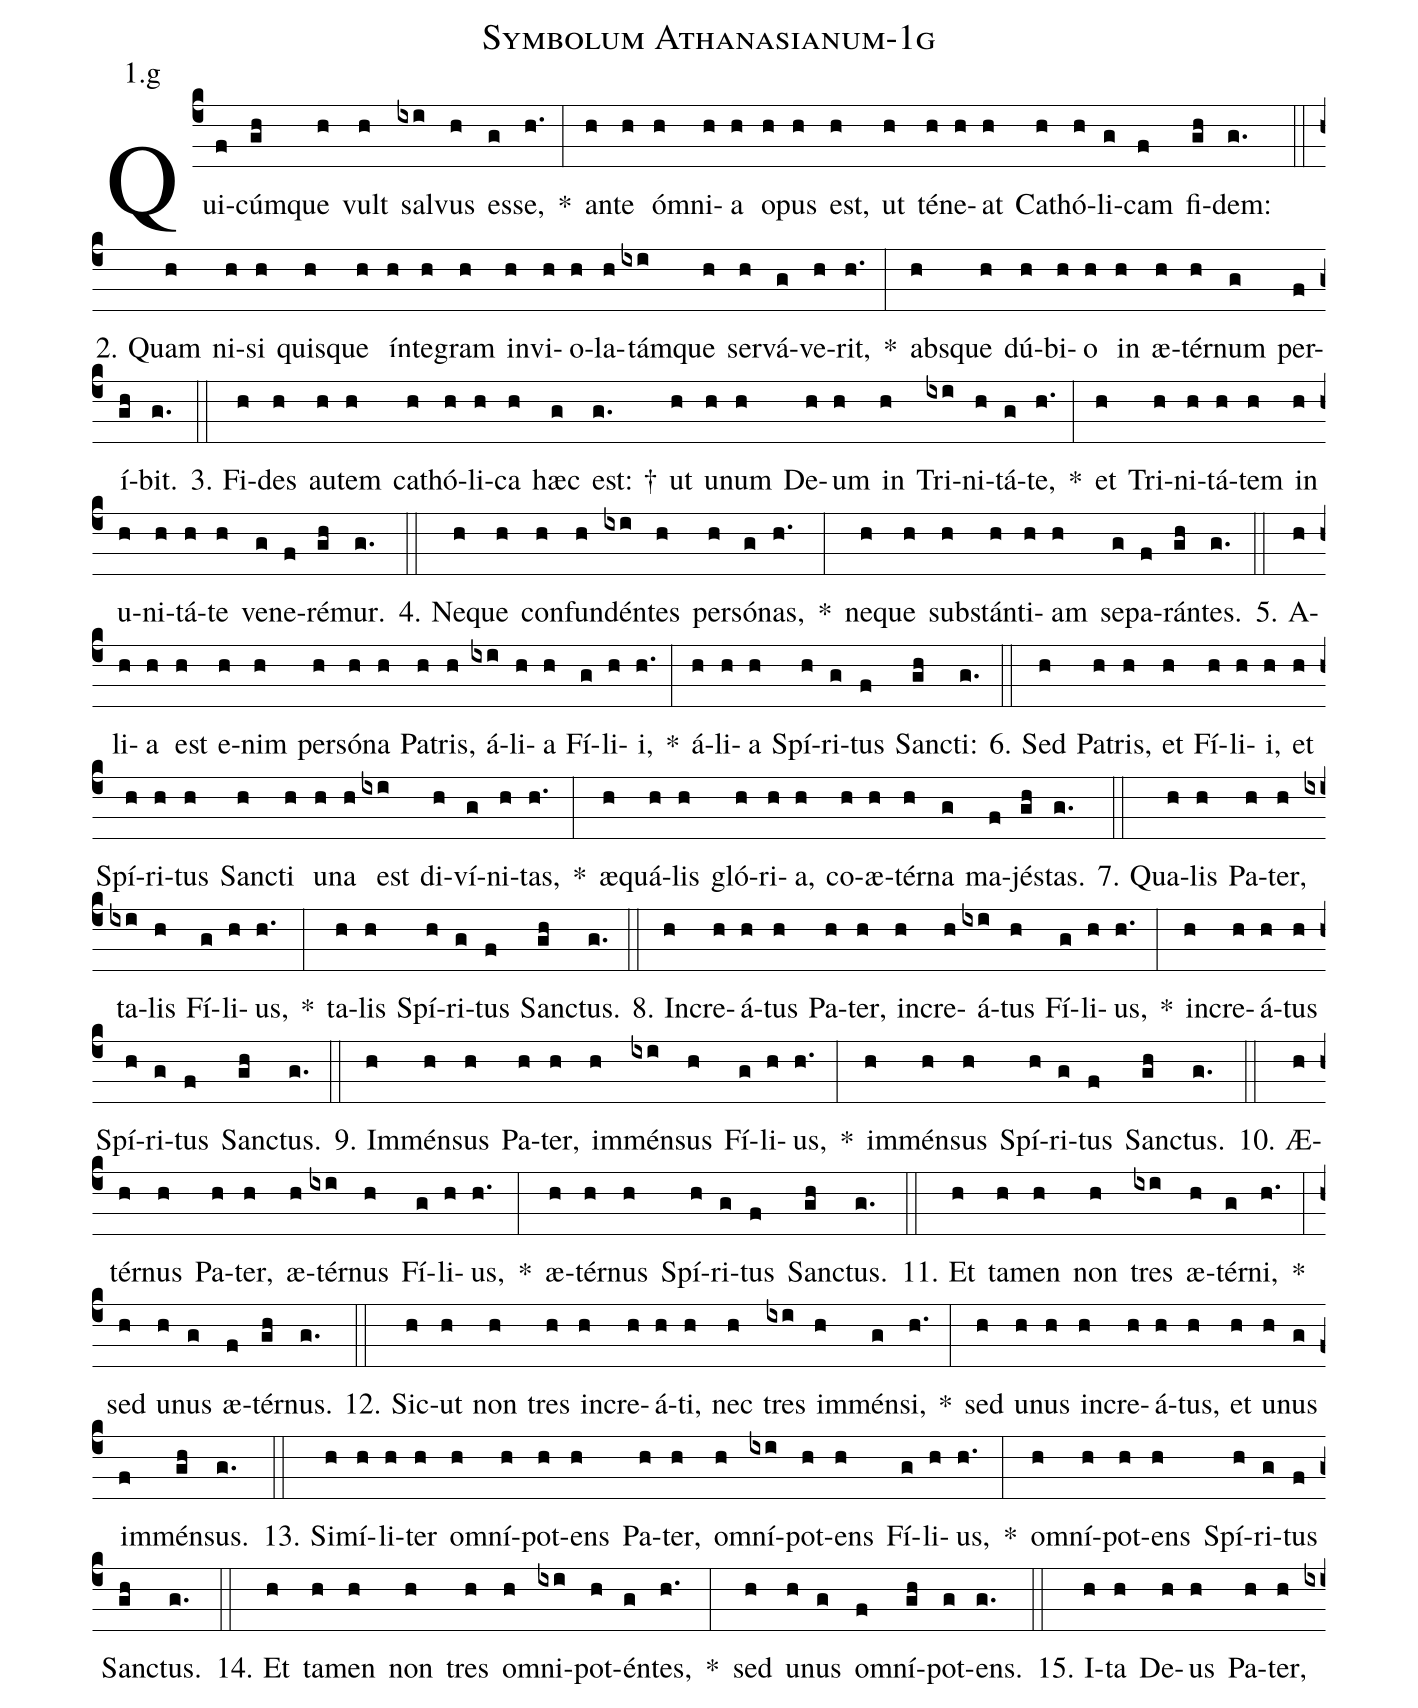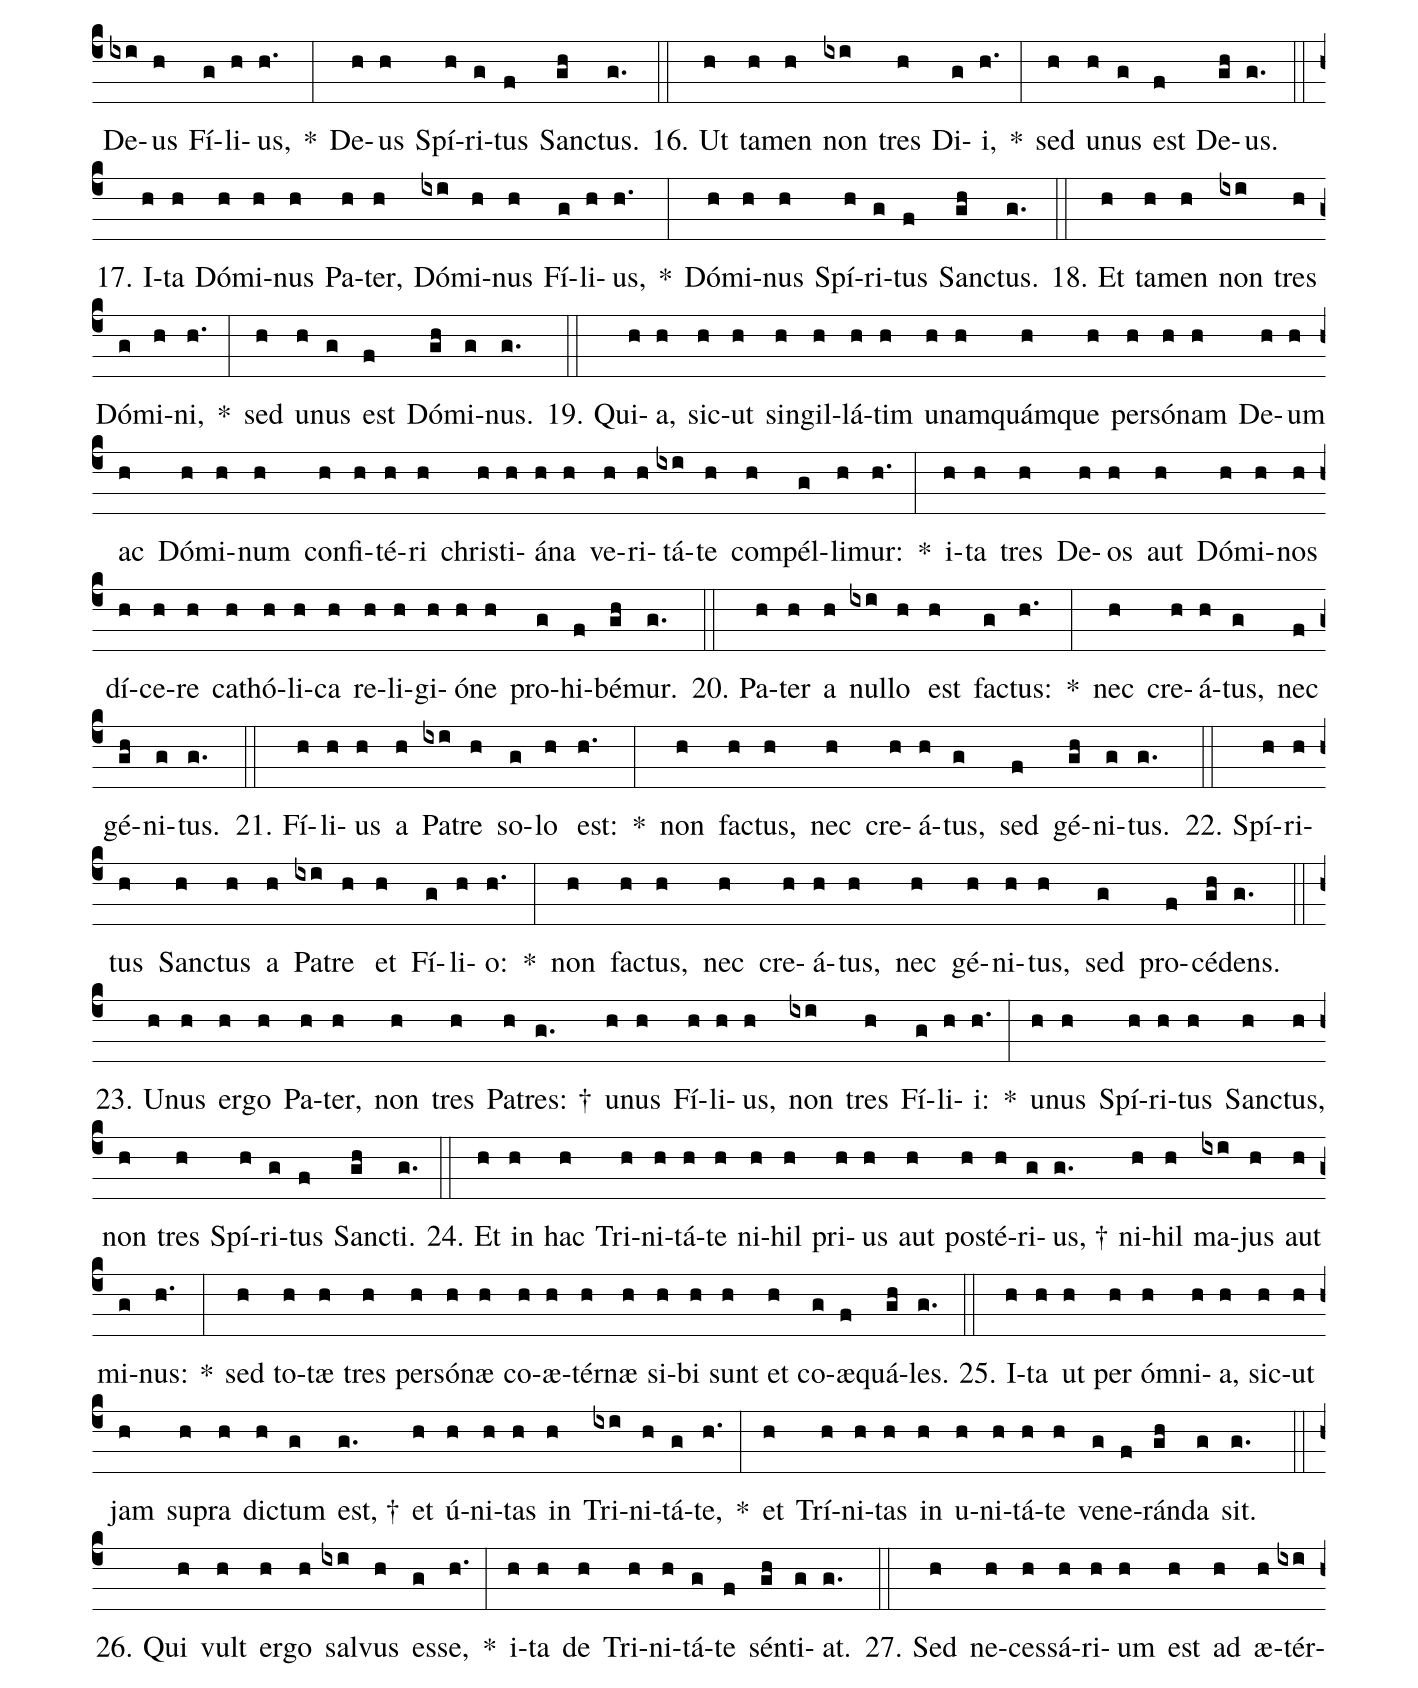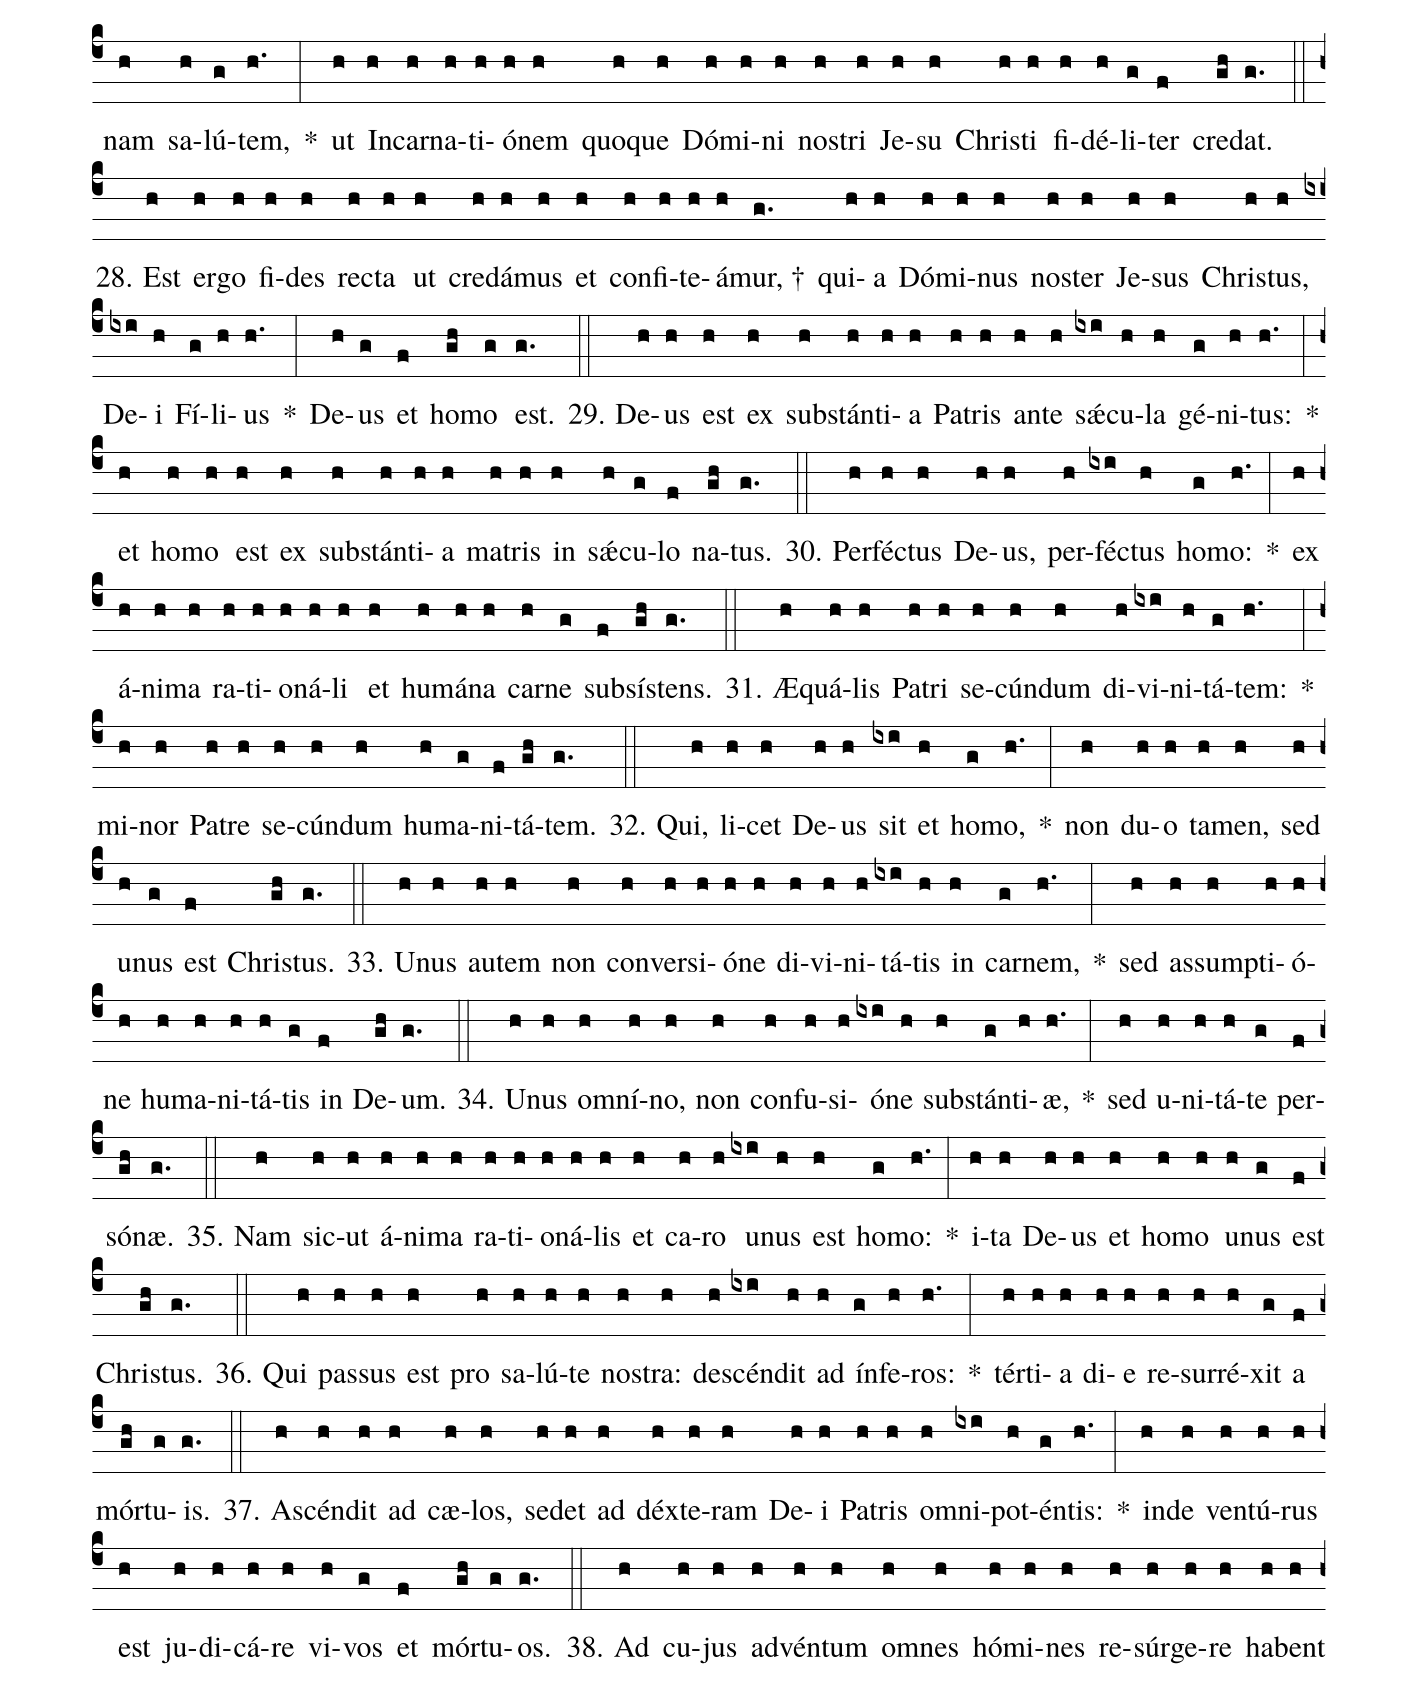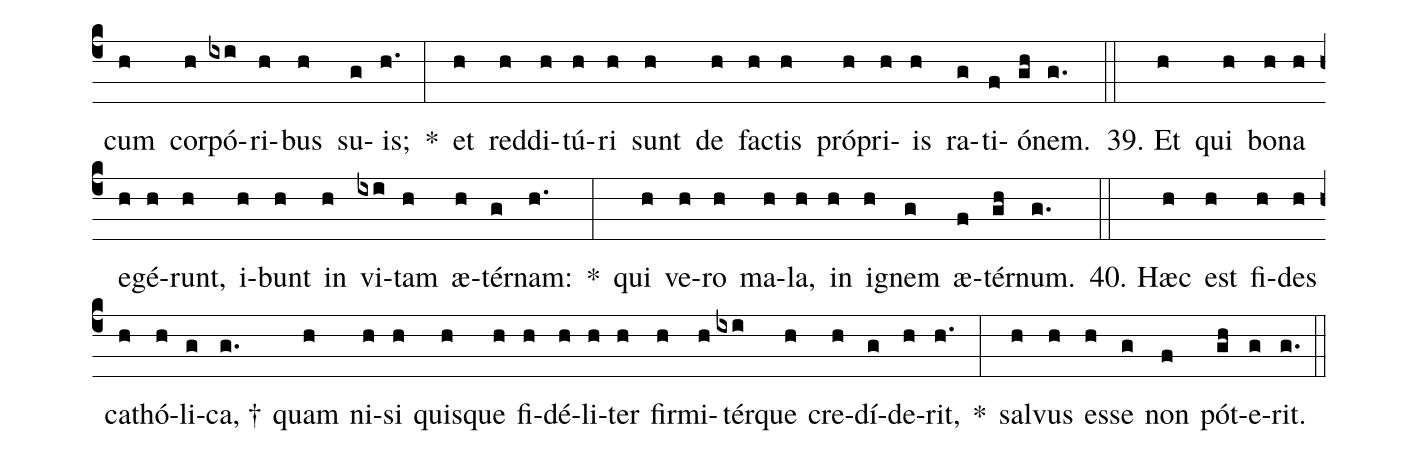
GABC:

name: Symbolum Athanasianum-1g;
annotation: 1.g;
%%
(c4)Qui(f)cúm(gh)que(h) vult(h) sal(ixi)vus(h) es(g)se,(h.) *(:) an(h)te(h) óm(h)ni(h)a(h) o(h)pus(h) est,(h) ut(h) té(h)ne(h)at(h) Ca(h)thó(h)li(g)cam(f) fi(gh)dem:(g.) (::)
2. Quam(h) ni(h)si(h) quis(h)que(h) ín(h)te(h)gram(h) in(h)vi(h)o(h)la(h)tám(ixi)que(h) ser(h)vá(g)ve(h)rit,(h.) *(:) abs(h)que(h) dú(h)bi(h)o(h) in(h) æ(h)tér(h)num(g) per(f)í(gh)bit.(g.) (::)
3. Fi(h)des(h) au(h)tem(h) ca(h)thó(h)li(h)ca(h) hæc(g) est: †(g.) ut(h) u(h)num(h) De(h)um(h) in(h) Tri(ixi)ni(h)tá(g)te,(h.) *(:) et(h) Tri(h)ni(h)tá(h)tem(h) in(h) u(h)ni(h)tá(h)te(h) ve(g)ne(f)ré(gh)mur.(g.) (::)
4. Ne(h)que(h) con(h)fun(h)dén(ixi)tes(h) per(h)só(g)nas,(h.) *(:) ne(h)que(h) sub(h)stán(h)ti(h)am(h) se(g)pa(f)rán(gh)tes.(g.) (::)
5. A(h)li(h)a(h) est(h) e(h)nim(h) per(h)só(h)na(h) Pa(h)tris,(h) á(ixi)li(h)a(h) Fí(g)li(h)i,(h.) *(:) á(h)li(h)a(h) Spí(h)ri(g)tus(f) Sanc(gh)ti:(g.) (::)
6. Sed(h) Pa(h)tris,(h) et(h) Fí(h)li(h)i,(h) et(h) Spí(h)ri(h)tus(h) Sanc(h)ti(h) u(h)na(h) est(ixi) di(h)ví(g)ni(h)tas,(h.) *(:) æ(h)quá(h)lis(h) gló(h)ri(h)a,(h) co(h)æ(h)tér(h)na(g) ma(f)jés(gh)tas.(g.) (::)
7. Qua(h)lis(h) Pa(h)ter,(h) ta(ixi)lis(h) Fí(g)li(h)us,(h.) *(:) ta(h)lis(h) Spí(h)ri(g)tus(f) Sanc(gh)tus.(g.) (::)
8. In(h)cre(h)á(h)tus(h) Pa(h)ter,(h) in(h)cre(h)á(ixi)tus(h) Fí(g)li(h)us,(h.) *(:) in(h)cre(h)á(h)tus(h) Spí(h)ri(g)tus(f) Sanc(gh)tus.(g.) (::)
9. Im(h)mén(h)sus(h) Pa(h)ter,(h) im(h)mén(ixi)sus(h) Fí(g)li(h)us,(h.) *(:) im(h)mén(h)sus(h) Spí(h)ri(g)tus(f) Sanc(gh)tus.(g.) (::)
10. Æ(h)tér(h)nus(h) Pa(h)ter,(h) æ(h)tér(ixi)nus(h) Fí(g)li(h)us,(h.) *(:) æ(h)tér(h)nus(h) Spí(h)ri(g)tus(f) Sanc(gh)tus.(g.) (::)
11. Et(h) ta(h)men(h) non(h) tres(ixi) æ(h)tér(g)ni,(h.) *(:) sed(h) u(h)nus(g) æ(f)tér(gh)nus.(g.) (::)
12. Sic(h)ut(h) non(h) tres(h) in(h)cre(h)á(h)ti,(h) nec(h) tres(ixi) im(h)mén(g)si,(h.) *(:) sed(h) u(h)nus(h) in(h)cre(h)á(h)tus,(h) et(h) u(h)nus(g) im(f)mén(gh)sus.(g.) (::)
13. Si(h)mí(h)li(h)ter(h) om(h)ní(h)pot(h)ens(h) Pa(h)ter,(h) om(h)ní(ixi)pot(h)ens(h) Fí(g)li(h)us,(h.) *(:) om(h)ní(h)pot(h)ens(h) Spí(h)ri(g)tus(f) Sanc(gh)tus.(g.) (::)
14. Et(h) ta(h)men(h) non(h) tres(h) om(h)ni(ixi)pot(h)én(g)tes,(h.) *(:) sed(h) u(h)nus(g) om(f)ní(gh)pot(g)ens.(g.) (::)
15. I(h)ta(h) De(h)us(h) Pa(h)ter,(h) De(ixi)us(h) Fí(g)li(h)us,(h.) *(:) De(h)us(h) Spí(h)ri(g)tus(f) Sanc(gh)tus.(g.) (::)
16. Ut(h) ta(h)men(h) non(ixi) tres(h) Di(g)i,(h.) *(:) sed(h) u(h)nus(g) est(f) De(gh)us.(g.) (::)
17. I(h)ta(h) Dó(h)mi(h)nus(h) Pa(h)ter,(h) Dó(ixi)mi(h)nus(h) Fí(g)li(h)us,(h.) *(:) Dó(h)mi(h)nus(h) Spí(h)ri(g)tus(f) Sanc(gh)tus.(g.) (::)
18. Et(h) ta(h)men(h) non(ixi) tres(h) Dó(g)mi(h)ni,(h.) *(:) sed(h) u(h)nus(g) est(f) Dó(gh)mi(g)nus.(g.) (::)
19. Qui(h)a,(h) sic(h)ut(h) sin(h)gil(h)lá(h)tim(h) u(h)nam(h)quám(h)que(h) per(h)só(h)nam(h) De(h)um(h) ac(h) Dó(h)mi(h)num(h) con(h)fi(h)té(h)ri(h) chris(h)ti(h)á(h)na(h) ve(h)ri(h)tá(ixi)te(h) com(h)pél(g)li(h)mur:(h.) *(:) i(h)ta(h) tres(h) De(h)os(h) aut(h) Dó(h)mi(h)nos(h) dí(h)ce(h)re(h) ca(h)thó(h)li(h)ca(h) re(h)li(h)gi(h)ó(h)ne(h) pro(g)hi(f)bé(gh)mur.(g.) (::)
20. Pa(h)ter(h) a(h) nul(ixi)lo(h) est(h) fac(g)tus:(h.) *(:) nec(h) cre(h)á(h)tus,(g) nec(f) gé(gh)ni(g)tus.(g.) (::)
21. Fí(h)li(h)us(h) a(h) Pa(ixi)tre(h) so(g)lo(h) est:(h.) *(:) non(h) fac(h)tus,(h) nec(h) cre(h)á(h)tus,(g) sed(f) gé(gh)ni(g)tus.(g.) (::)
22. Spí(h)ri(h)tus(h) Sanc(h)tus(h) a(h) Pa(ixi)tre(h) et(h) Fí(g)li(h)o:(h.) *(:) non(h) fac(h)tus,(h) nec(h) cre(h)á(h)tus,(h) nec(h) gé(h)ni(h)tus,(h) sed(g) pro(f)cé(gh)dens.(g.) (::)
23. U(h)nus(h) er(h)go(h) Pa(h)ter,(h) non(h) tres(h) Pa(h)tres: †(g.) u(h)nus(h) Fí(h)li(h)us,(h) non(ixi) tres(h) Fí(g)li(h)i:(h.) *(:) u(h)nus(h) Spí(h)ri(h)tus(h) Sanc(h)tus,(h) non(h) tres(h) Spí(h)ri(g)tus(f) Sanc(gh)ti.(g.) (::)
24. Et(h) in(h) hac(h) Tri(h)ni(h)tá(h)te(h) ni(h)hil(h) pri(h)us(h) aut(h) post(h)é(h)ri(g)us, †(g.) ni(h)hil(h) ma(ixi)jus(h) aut(h) mi(g)nus:(h.) *(:) sed(h) to(h)tæ(h) tres(h) per(h)só(h)næ(h) co(h)æ(h)tér(h)næ(h) si(h)bi(h) sunt(h) et(h) co(g)æ(f)quá(gh)les.(g.) (::)
25. I(h)ta(h) ut(h) per(h) óm(h)ni(h)a,(h) sic(h)ut(h) jam(h) su(h)pra(h) dic(h)tum(g) est, †(g.) et(h) ú(h)ni(h)tas(h) in(h) Tri(ixi)ni(h)tá(g)te,(h.) *(:) et(h) Trí(h)ni(h)tas(h) in(h) u(h)ni(h)tá(h)te(h) ve(g)ne(f)rán(gh)da(g) sit.(g.) (::)
26. Qui(h) vult(h) er(h)go(h) sal(ixi)vus(h) es(g)se,(h.) *(:) i(h)ta(h) de(h) Tri(h)ni(h)tá(g)te(f) sén(gh)ti(g)at.(g.) (::)
27. Sed(h) ne(h)ces(h)sá(h)ri(h)um(h) est(h) ad(h) æ(h)tér(ixi)nam(h) sa(h)lú(g)tem,(h.) *(:) ut(h) In(h)car(h)na(h)ti(h)ó(h)nem(h) quo(h)que(h) Dó(h)mi(h)ni(h) nos(h)tri(h) Je(h)su(h) Chris(h)ti(h) fi(h)dé(h)li(g)ter(f) cre(gh)dat.(g.) (::)
28. Est(h) er(h)go(h) fi(h)des(h) rec(h)ta(h) ut(h) cre(h)dá(h)mus(h) et(h) con(h)fi(h)te(h)á(h)mur, †(g.) qui(h)a(h) Dó(h)mi(h)nus(h) nos(h)ter(h) Je(h)sus(h) Chris(h)tus,(h) De(ixi)i(h) Fí(g)li(h)us(h.) *(:) De(h)us(g) et(f) ho(gh)mo(g) est.(g.) (::)
29. De(h)us(h) est(h) ex(h) sub(h)stán(h)ti(h)a(h) Pa(h)tris(h) an(h)te(h) sǽ(ixi)cu(h)la(h) gé(g)ni(h)tus:(h.) *(:) et(h) ho(h)mo(h) est(h) ex(h) sub(h)stán(h)ti(h)a(h) ma(h)tris(h) in(h) sǽ(h)cu(g)lo(f) na(gh)tus.(g.) (::)
30. Per(h)féc(h)tus(h) De(h)us,(h) per(h)féc(ixi)tus(h) ho(g)mo:(h.) *(:) ex(h) á(h)ni(h)ma(h) ra(h)ti(h)o(h)ná(h)li(h) et(h) hu(h)má(h)na(h) car(h)ne(g) sub(f)sís(gh)tens.(g.) (::)
31. Æ(h)quá(h)lis(h) Pa(h)tri(h) se(h)cún(h)dum(h) di(h)vi(ixi)ni(h)tá(g)tem:(h.) *(:) mi(h)nor(h) Pa(h)tre(h) se(h)cún(h)dum(h) hu(h)ma(g)ni(f)tá(gh)tem.(g.) (::)
32. Qui,(h) li(h)cet(h) De(h)us(h) sit(ixi) et(h) ho(g)mo,(h.) *(:) non(h) du(h)o(h) ta(h)men,(h) sed(h) u(h)nus(g) est(f) Chris(gh)tus.(g.) (::)
33. U(h)nus(h) au(h)tem(h) non(h) con(h)ver(h)si(h)ó(h)ne(h) di(h)vi(h)ni(h)tá(ixi)tis(h) in(h) car(g)nem,(h.) *(:) sed(h) as(h)sump(h)ti(h)ó(h)ne(h) hu(h)ma(h)ni(h)tá(h)tis(g) in(f) De(gh)um.(g.) (::)
34. U(h)nus(h) om(h)ní(h)no,(h) non(h) con(h)fu(h)si(h)ó(ixi)ne(h) sub(h)stán(g)ti(h)æ,(h.) *(:) sed(h) u(h)ni(h)tá(h)te(g) per(f)só(gh)næ.(g.) (::)
35. Nam(h) sic(h)ut(h) á(h)ni(h)ma(h) ra(h)ti(h)o(h)ná(h)lis(h) et(h) ca(h)ro(h) u(ixi)nus(h) est(h) ho(g)mo:(h.) *(:) i(h)ta(h) De(h)us(h) et(h) ho(h)mo(h) u(h)nus(g) est(f) Chris(gh)tus.(g.) (::)
36. Qui(h) pas(h)sus(h) est(h) pro(h) sa(h)lú(h)te(h) nos(h)tra:(h) de(h)scén(ixi)dit(h) ad(h) ín(g)fe(h)ros:(h.) *(:) tér(h)ti(h)a(h) di(h)e(h) re(h)sur(h)ré(h)xit(g) a(f) mór(gh)tu(g)is.(g.) (::)
37. A(h)scén(h)dit(h) ad(h) cæ(h)los,(h) se(h)det(h) ad(h) déx(h)te(h)ram(h) De(h)i(h) Pa(h)tris(h) om(h)ni(ixi)pot(h)én(g)tis:(h.) *(:) in(h)de(h) ven(h)tú(h)rus(h) est(h) ju(h)di(h)cá(h)re(h) vi(h)vos(g) et(f) mór(gh)tu(g)os.(g.) (::)
38. Ad(h) cu(h)jus(h) ad(h)vén(h)tum(h) om(h)nes(h) hó(h)mi(h)nes(h) re(h)súr(h)ge(h)re(h) ha(h)bent(h) cum(h) cor(h)pó(ixi)ri(h)bus(h) su(g)is;(h.) *(:) et(h) red(h)di(h)tú(h)ri(h) sunt(h) de(h) fac(h)tis(h) pró(h)pri(h)is(h) ra(g)ti(f)ó(gh)nem.(g.) (::)
39. Et(h) qui(h) bo(h)na(h) e(h)gé(h)runt,(h) i(h)bunt(h) in(h) vi(ixi)tam(h) æ(h)tér(g)nam:(h.) *(:) qui(h) ve(h)ro(h) ma(h)la,(h) in(h) i(h)gnem(g) æ(f)tér(gh)num.(g.) (::)
40. Hæc(h) est(h) fi(h)des(h) ca(h)thó(h)li(g)ca, †(g.) quam(h) ni(h)si(h) quis(h)que(h) fi(h)dé(h)li(h)ter(h) fir(h)mi(h)tér(ixi)que(h) cre(h)dí(g)de(h)rit,(h.) *(:) sal(h)vus(h) es(h)se(g) non(f) pót(gh)e(g)rit.(g.) (::)
